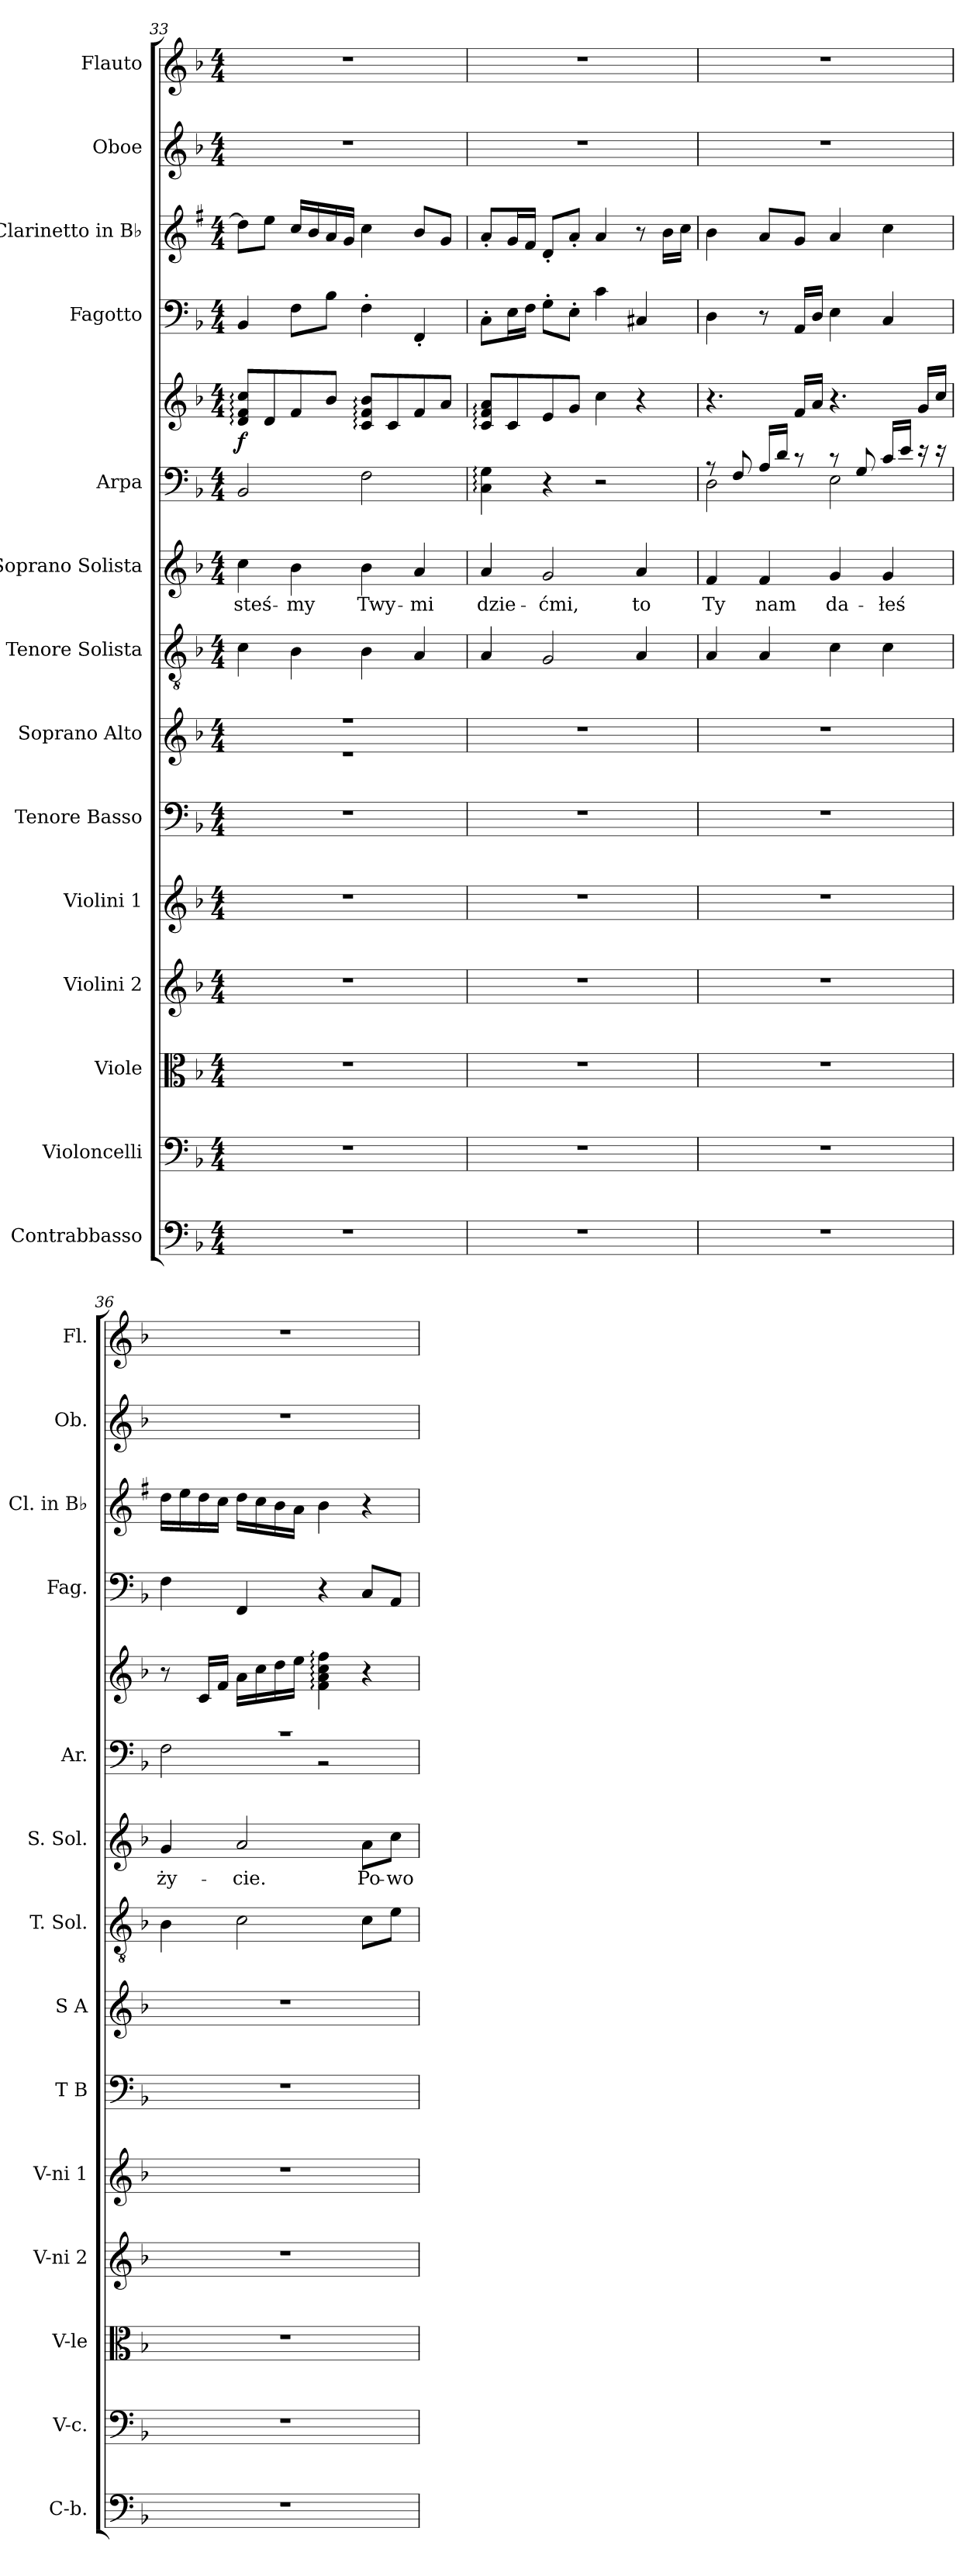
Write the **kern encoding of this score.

**kern	**kern	**kern	**kern	**kern	**kern	**kern	**kern	**kern	**text	**kern	**kern	**dynam	**kern	**kern	**kern	**kern
*part14	*part13	*part12	*part11	*part10	*part9	*part8	*part7	*part6	*part6	*part5	*part5	*part5	*part4	*part3	*part2	*part1
*staff15	*staff14	*staff13	*staff12	*staff11	*staff10	*staff9	*staff8	*staff7	*staff7	*staff6	*staff5	*staff5/6	*staff4	*staff3	*staff2	*staff1
*I"Contrabbasso	*I"Violoncelli	*I"Viole	*I"Violini 2	*I"Violini 1	*I"Tenore Basso	*I"Soprano Alto	*I"Tenore Solista	*I"Soprano Solista	*	*I"Arpa	*	*	*I"Fagotto	*I"Clarinetto in B♭	*I"Oboe	*I"Flauto
*I'C-b.	*I'V-c.	*I'V-le	*I'V-ni 2	*I'V-ni 1	*I'T B	*I'S A	*I'T. Sol.	*I'S. Sol.	*	*I'Ar.	*	*	*I'Fag.	*I'Cl. in B♭	*I'Ob.	*I'Fl.
*clefF4	*clefF4	*clefC3	*clefG2	*clefG2	*clefF4	*clefG2	*clefGv2	*clefG2	*	*clefF4	*clefG2	*	*clefF4	*clefG2	*clefG2	*clefG2
*	*	*	*	*	*	*	*	*	*	*	*	*	*	*ITrd1c2	*	*
*k[b-]	*k[b-]	*k[b-]	*k[b-]	*k[b-]	*k[b-]	*k[b-]	*k[b-]	*k[b-]	*	*k[b-]	*k[b-]	*	*k[b-]	*k[b-]	*k[b-]	*k[b-]
*M4/4	*M4/4	*M4/4	*M4/4	*M4/4	*M4/4	*M4/4	*M4/4	*M4/4	*	*M4/4	*M4/4	*	*M4/4	*M4/4	*M4/4	*M4/4
=33	=33	=33	=33	=33	=33	=33	=33	=33	=33	=33	=33	=33	=33	=33	=33	=33
*	*	*	*	*	*	*^	*	*	*	*	*	*	*	*	*	*
1r	1r	1r	1r	1r	1r	1r	1r	4c	4cc	-steś-	2BB-:	8d: 8f: 8cc:L	f	4BB-	8ccL]	1r	1r
.	.	.	.	.	.	.	.	.	.	.	.	8d	.	.	8ddJ	.	.
.	.	.	.	.	.	.	.	4B-	4b-	-my	.	8f	.	8FL	16b-LL	.	.
.	.	.	.	.	.	.	.	.	.	.	.	.	.	.	16a	.	.
.	.	.	.	.	.	.	.	.	.	.	.	8b-J	.	8B-J	16g	.	.
.	.	.	.	.	.	.	.	.	.	.	.	.	.	.	16fJJ	.	.
.	.	.	.	.	.	.	.	4B-	4b-	Twy-	2F:	8c: 8f: 8b-:L	.	4F'	4b-	.	.
.	.	.	.	.	.	.	.	.	.	.	.	8c	.	.	.	.	.
.	.	.	.	.	.	.	.	4A	4a	-mi	.	8f	.	4FF'	8aL	.	.
.	.	.	.	.	.	.	.	.	.	.	.	8aJ	.	.	8fJ	.	.
*	*	*	*	*	*	*v	*v	*	*	*	*	*	*	*	*	*	*
=34	=34	=34	=34	=34	=34	=34	=34	=34	=34	=34	=34	=34	=34	=34	=34	=34
1r	1r	1r	1r	1r	1r	1r	4A	4a	dzie-	4C: 4G:	8c: 8f: 8a:L	.	8C'L	8g'L	1r	1r
.	.	.	.	.	.	.	.	.	.	.	8c	.	16EL	16fL	.	.
.	.	.	.	.	.	.	.	.	.	.	.	.	16FJJ	16eJJ	.	.
.	.	.	.	.	.	.	2G	2g	-ćmi,	4r	8e	.	8G'L	8c'L	.	.
.	.	.	.	.	.	.	.	.	.	.	8gJ	.	8E'J	8g'J	.	.
.	.	.	.	.	.	.	.	.	.	2r	4cc	.	4c	4g	.	.
.	.	.	.	.	.	.	4A	4a	to	.	4r	.	4C#X	8r	.	.
.	.	.	.	.	.	.	.	.	.	.	.	.	.	16aLL	.	.
.	.	.	.	.	.	.	.	.	.	.	.	.	.	16b-JJ	.	.
=35	=35	=35	=35	=35	=35	=35	=35	=35	=35	=35	=35	=35	=35	=35	=35	=35
*	*	*	*	*	*	*	*	*	*	*^	*	*	*	*	*	*
1r	1r	1r	1r	1r	1r	1r	4A	4f	Ty	8r	2D	4.r	.	4D	4a	1r	1r
.	.	.	.	.	.	.	.	.	.	8F	.	.	.	.	.	.	.
.	.	.	.	.	.	.	4A	4f	nam	16ALL	.	.	.	8r	8gL	.	.
.	.	.	.	.	.	.	.	.	.	16dJJ	.	.	.	.	.	.	.
.	.	.	.	.	.	.	.	.	.	8r	.	16fLL	.	16AALL	8fJ	.	.
.	.	.	.	.	.	.	.	.	.	.	.	16aJJ	.	16DJJ	.	.	.
.	.	.	.	.	.	.	4c	4g	da-	8r	2E	4.r	.	4E	4g	.	.
.	.	.	.	.	.	.	.	.	.	8G	.	.	.	.	.	.	.
.	.	.	.	.	.	.	4c	4g	-łeś	16cLL	.	.	.	4C	4b-	.	.
.	.	.	.	.	.	.	.	.	.	16eJJ	.	.	.	.	.	.	.
.	.	.	.	.	.	.	.	.	.	16r	.	16gLL	.	.	.	.	.
.	.	.	.	.	.	.	.	.	.	16r	.	16ccJJ	.	.	.	.	.
=36	=36	=36	=36	=36	=36	=36	=36	=36	=36	=36	=36	=36	=36	=36	=36	=36	=36
1r	1r	1r	1r	1r	1r	1r	4B-	4g	ży-	1r	2F	8r	.	4F	16ccLL	1r	1r
.	.	.	.	.	.	.	.	.	.	.	.	.	.	.	16dd	.	.
.	.	.	.	.	.	.	.	.	.	.	.	16cLL	.	.	16cc	.	.
.	.	.	.	.	.	.	.	.	.	.	.	16fJJ	.	.	16b-JJ	.	.
.	.	.	.	.	.	.	2c	2a	-cie.	.	.	16aLL	.	4FF	16ccLL	.	.
.	.	.	.	.	.	.	.	.	.	.	.	16cc	.	.	16b-	.	.
.	.	.	.	.	.	.	.	.	.	.	.	16dd	.	.	16a	.	.
.	.	.	.	.	.	.	.	.	.	.	.	16eeJJ	.	.	16gJJ	.	.
.	.	.	.	.	.	.	.	.	.	.	2r	4f: 4a: 4cc: 4ff:	.	4r	4a	.	.
.	.	.	.	.	.	.	8cL	8aL	Po-	.	.	4r	.	8CL	4r	.	.
.	.	.	.	.	.	.	8eJ	8ccJ	-wo-	.	.	.	.	8AAJ	.	.	.
*	*	*	*	*	*	*	*	*	*	*v	*v	*	*	*	*	*	*
=	=	=	=	=	=	=	=	=	=	=	=	=	=	=	=	=
*-	*-	*-	*-	*-	*-	*-	*-	*-	*-	*-	*-	*-	*-	*-	*-	*-
